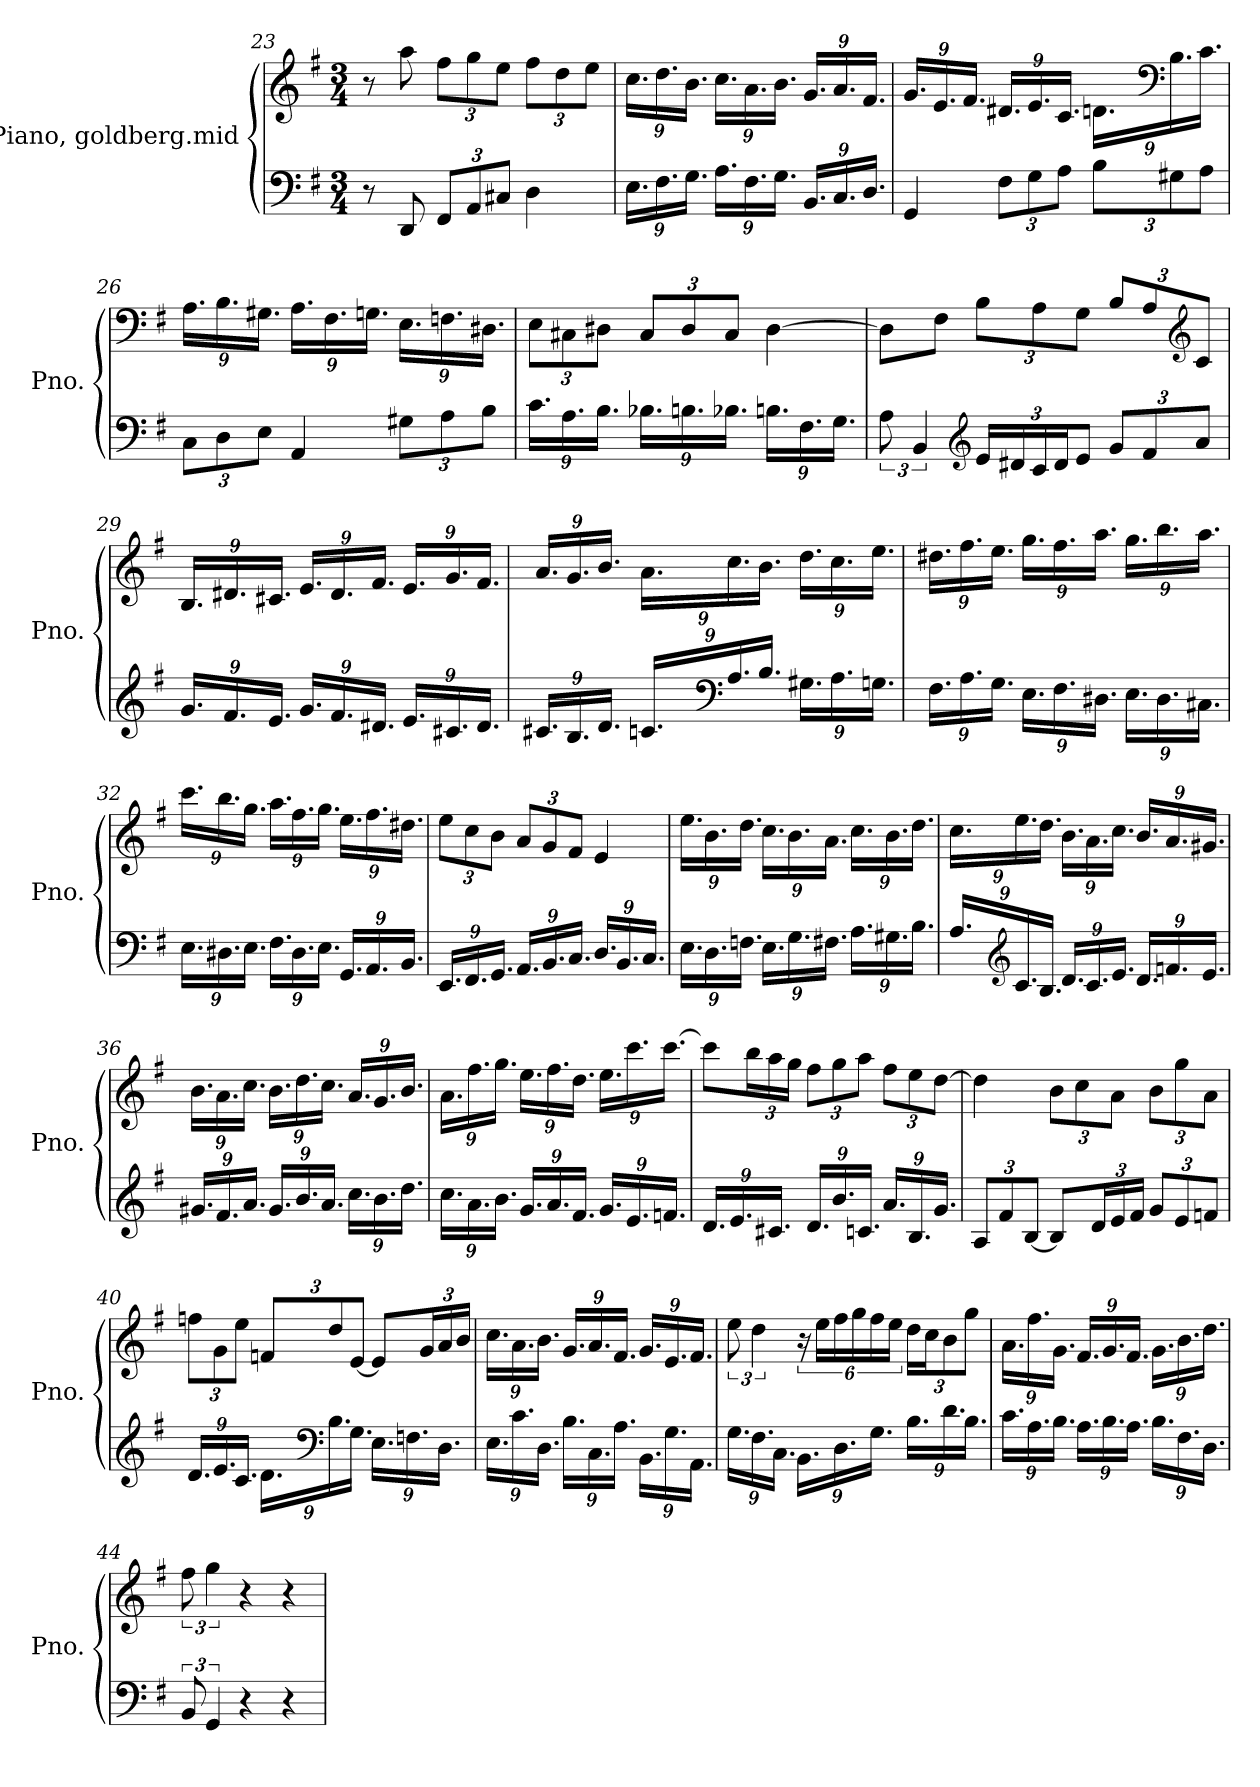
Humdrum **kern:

**kern	**kern
*part2	*part1
*staff2	*staff1
*I"Piano, goldberg.mid	*I"Piano, goldberg.mid
*I'Pno.	*I'Pno.
!!LO:LB:g=z
*clefF4	*clefG2
*k[f#]	*k[f#]
*M3/4	*M3/4
=23	=23
8r	8r
8DD/	8aa\
*Xbrackettup	*Xbrackettup
12FF#/L	12ff#\L
12AA/	12gg\
12C#X/J	12ee\J
4D\	12ff#\L
.	12dd\
.	12ee\J
=24	=24
18.E\LL	18.cc\LL
18.F#\	18.dd\
18.G\JJ	18.b\JJ
18.A\LL	18.cc\LL
18.F#\	18.a\
18.G\JJ	18.b\JJ
18.BB/LL	18.g/LL
18.C/	18.a/
18.D/JJ	18.f#/JJ
=25	=25
4GG/	18.g/LL
.	18.e/
.	18.f#/JJ
12F#\L	18.d#X/LL
12G\	18.e/
12A\J	18.c/JJ
12B\L	18.dn\LL
*	*clefF4
12G#X\	18.B\
12A\J	18.c\JJ
!!LO:LB:g=z
=26	=26
12C\L	18.A\LL
12D\	18.B\
12E\J	18.G#X\JJ
4AA/	18.A\LL
.	18.F#\
.	18.Gn\JJ
12G#X\L	18.E\LL
12A\	18.Fn\
12B\J	18.D#X\JJ
=27	=27
18.c\LL	12E\L
18.A\	12C#X\
18.B\JJ	12D#X\J
18.B-X\LL	12C#/L
18.Bn\	12D#/
18.B-X\JJ	12C#/J
18.Bn\LL	[4D#\
18.F#\	.
18.G\JJ	.
!!LO:LB:g=z
=28	=28
*brackettup	*
12A\	8D#\L]
6BB/	.
.	8F#\J
*clefG2	*
*Xbrackettup	*
24e/LL	12B\L
24d#X/	.
24c/	12A\
24d#/J	.
12e/J	12G\J
12g/L	12B/L
12f#/	12A/
*	*clefG2
12a/J	12c/J
=29	=29
18.g/LL	18.B/LL
18.f#/	18.d#X/
18.e/JJ	18.c#X/JJ
18.g/LL	18.e/LL
18.f#/	18.d#/
18.d#X/JJ	18.f#/JJ
18.e/LL	18.e/LL
18.c#X/	18.g/
18.d#/JJ	18.f#/JJ
!!LO:LB:g=z
=30	=30
18.c#X/LL	18.a/LL
18.B/	18.g/
18.d/JJ	18.b/JJ
18.cn/LL	18.a\LL
*clefF4	*
18.A/	18.cc\
18.B/JJ	18.b\JJ
18.G#X\LL	18.dd\LL
18.A\	18.cc\
18.Gn\JJ	18.ee\JJ
=31	=31
18.F#\LL	18.dd#X\LL
18.A\	18.ff#\
18.G\JJ	18.ee\JJ
18.E\LL	18.gg\LL
18.F#\	18.ff#\
18.D#X\JJ	18.aa\JJ
18.E\LL	18.gg\LL
18.D#\	18.bb\
18.C#X\JJ	18.aa\JJ
!!LO:PB:g=z
=32	=32
18.E\LL	18.ccc\LL
18.D#X\	18.bb\
18.E\JJ	18.gg\JJ
18.F#\LL	18.aa\LL
18.D#\	18.ff#\
18.E\JJ	18.gg\JJ
18.GG/LL	18.ee\LL
18.AA/	18.ff#\
18.BB/JJ	18.dd#X\JJ
=33	=33
18.EE/LL	12ee\L
18.FF#/	12cc\
18.GG/JJ	12b\J
18.AA/LL	12a/L
18.BB/	12g/
18.C/JJ	12f#/J
18.D/LL	4e/
18.BB/	.
18.C/JJ	.
=34	=34
18.E\LL	18.ee\LL
18.D\	18.b\
18.Fn\JJ	18.dd\JJ
18.E\LL	18.cc\LL
18.G\	18.b\
18.F#X\JJ	18.a\JJ
18.A\LL	18.cc\LL
18.G#X\	18.b\
18.B\JJ	18.dd\JJ
!!LO:LB:g=z
=35	=35
18.A/LL	18.cc\LL
*clefG2	*
18.c/	18.ee\
18.B/JJ	18.dd\JJ
18.d/LL	18.b\LL
18.c/	18.a\
18.e/JJ	18.cc\JJ
18.d/LL	18.b/LL
18.fn/	18.a/
18.e/JJ	18.g#X/JJ
=36	=36
18.g#X/LL	18.b\LL
18.f#/	18.a\
18.a/JJ	18.cc\JJ
18.g#/LL	18.b\LL
18.b/	18.dd\
18.a/JJ	18.cc\JJ
18.cc\LL	18.a/LL
18.b\	18.g/
18.dd\JJ	18.b/JJ
=37	=37
18.cc\LL	18.a\LL
18.a\	18.ff#\
18.b\JJ	18.gg\JJ
18.g/LL	18.ee\LL
18.a/	18.ff#\
18.f#/JJ	18.dd\JJ
18.g/LL	18.ee\LL
18.e/	18.ccc\
18.fn/JJ	[18.ccc\JJ
!!LO:LB:g=z
=38	=38
18.d/LL	8ccc\L]
18.e/	.
.	24bb\L
18.c#X/JJ	24aa\
.	24gg\JJ
18.d/LL	12ff#\L
18.b/	12gg\
18.cn/JJ	12aa\J
18.a/LL	12ff#\L
18.B/	12ee\
18.g/JJ	[12dd\J
=39	=39
12A/L	4dd\]
12f#/	.
[12B/J	.
8B/L]	12b\L
.	12cc\
24d/L	.
24e/	12a\J
24f#/JJ	.
12g/L	12b\L
12e/	12gg\
12fn/J	12a\J
=40	=40
18.d/LL	12ffn\L
18.e/	12g\
18.c/JJ	12ee\J
18.d\LL	12fn/L
*clefF4	*
18.B\	12dd/
18.G\JJ	[12e/J
18.E\LL	8e/L]
18.Fn\	.
.	24g/L
18.D\JJ	24a/
.	24b/JJ
!!LO:LB:g=z
=41	=41
18.E\LL	18.cc\LL
18.c\	18.a\
18.D\JJ	18.b\JJ
18.B\LL	18.g/LL
18.C\	18.a/
18.A\JJ	18.f#/JJ
18.BB\LL	18.g/LL
18.G\	18.e/
18.AA\JJ	18.f#/JJ
=42	=42
*	*brackettup
18.G\LL	12ee\
18.F#\	6dd\
18.C\JJ	.
18.BB\LL	24r
.	24ee\LL
18.D\	24ff#\
*	*Xbrackettup
.	24gg\
18.G\JJ	24ff#\
.	24ee\JJ
18.B\LL	24dd\LL
.	24cc\J
18.d\	12b\
18.B\JJ	12gg\J
=43	=43
18.c\LL	18.a\LL
18.A\	18.ff#\
18.B\JJ	18.g\JJ
18.A\LL	18.f#/LL
18.B\	18.g/
18.A\JJ	18.f#/JJ
18.B\LL	18.g\LL
18.F#\	18.b\
18.D\JJ	18.dd\JJ
!!LO:LB:g=z
=44	=44
*brackettup	*brackettup
12BB/	12ff#\
6GG/	6gg\
4r	4r
4r	4r
=	=
*-	*-
